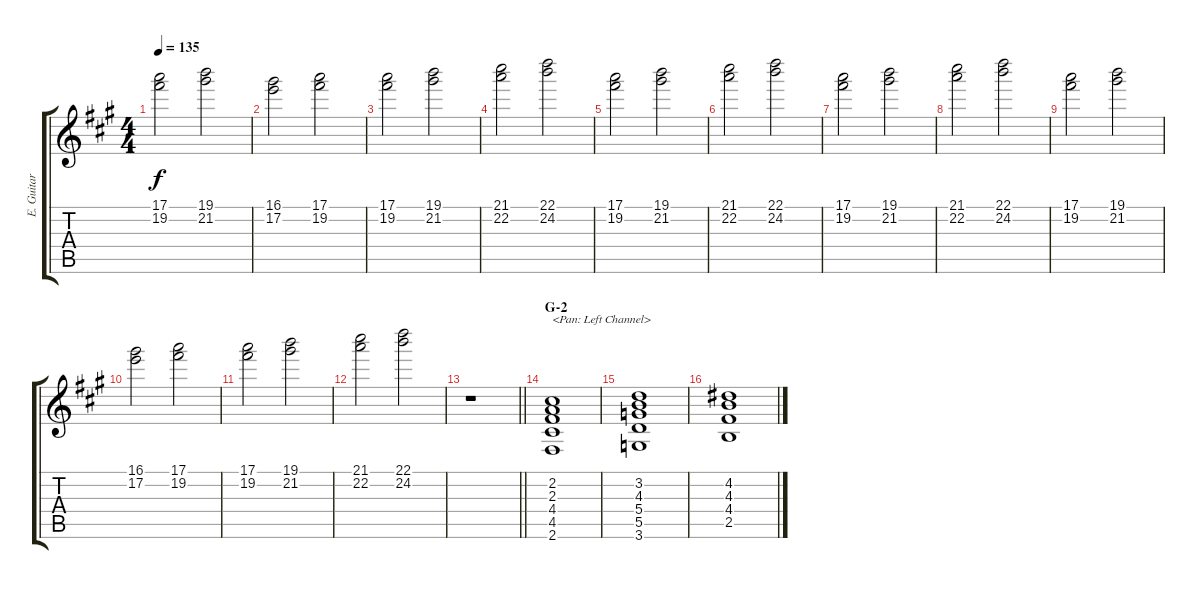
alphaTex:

\track ("E. Guitar I" "E. Guitar ") {instrument overdrivenguitar}
\staff {score tabs}
\tuning (E4 B3 G3 D3 A2 E2) {hide}
\ts (4 4)
\tempo 135
\clef g2
\ks a
(17.1 19.2).2{dy f} (19.1 21.2).2 |
(16.1 17.2).2 (17.1 19.2).2 |
(17.1 19.2).2 (19.1 21.2).2 |
(21.1 22.2).2 (22.1 24.2).2 |
(17.1 19.2).2 (19.1 21.2).2 |
(21.1 22.2).2 (22.1 24.2).2 |
(17.1 19.2).2 (19.1 21.2).2 |
(21.1 22.2).2 (22.1 24.2).2 |
(17.1 19.2).2 (19.1 21.2).2 |
(16.1 17.2).2 (17.1 19.2).2 |
(17.1 19.2).2 (19.1 21.2).2 |
(21.1 22.2).2 (22.1 24.2).2 |
\barLineRight lightlight
r.1 |
\section ("" "G-2")
(2.2 2.3 4.4 4.5 2.6).1{txt "<Pan: Left Channel>" balance 3} |
(3.2 4.3 5.4 5.5 3.6).1 |
(4.2 4.3 4.4 2.5).1
